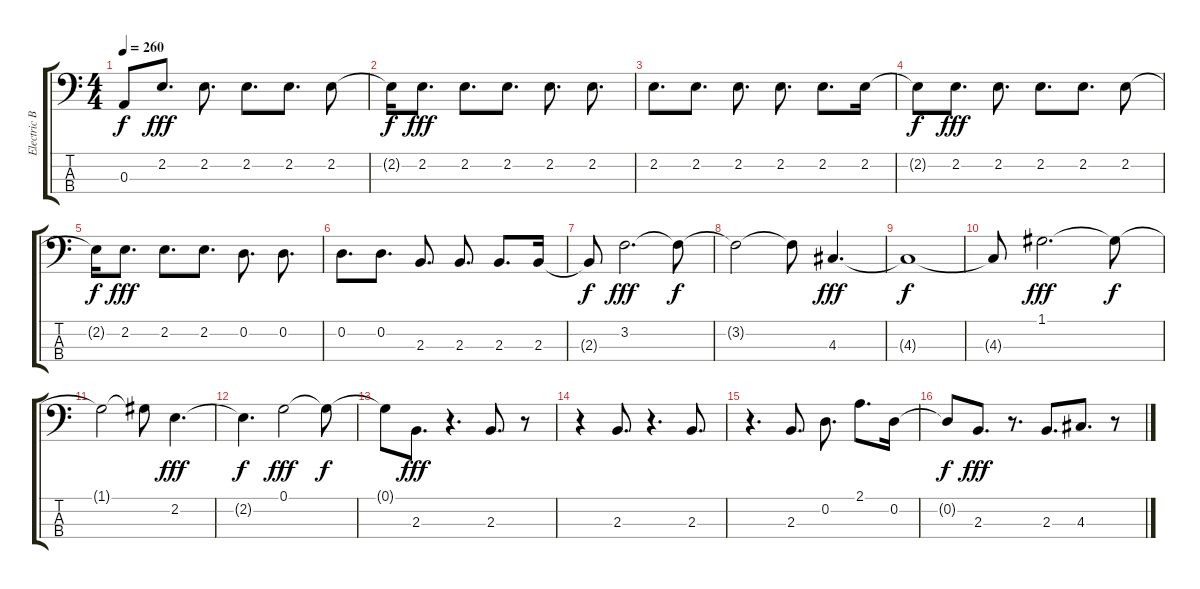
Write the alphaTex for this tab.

\track ("Electric Bass" "Electric B") {instrument electricbassfinger}
\staff {score tabs}
\tuning (G2 D2 A1 E1) {hide}
\ts (4 4)
\tempo 260
\clef f4
\ks c
0.3{t}.8{dy f} 2.2.8{d dy fff} 2.2.8{d} 2.2.8{d} 2.2.8{d} 2.2.8 |
2.2{t}.16{dy f} 2.2.8{d dy fff} 2.2.8{d} 2.2.8{d} 2.2.8{d} 2.2.8{d} |
2.2.8{d} 2.2.8{d} 2.2.8{d} 2.2.8{d} 2.2.8{d} 2.2.16 |
2.2{t}.8{dy f} 2.2.8{d dy fff} 2.2.8{d} 2.2.8{d} 2.2.8{d} 2.2.8 |
2.2{t}.16{dy f} 2.2.8{d dy fff} 2.2.8{d} 2.2.8{d} 0.2.8{d} 0.2.8{d} |
0.2.8{d} 0.2.8{d} 2.3.8{d} 2.3.8{d} 2.3.8{d} 2.3.16 |
2.3{t}.8{dy f} 3.2.2{d dy fff} 3.2{t}.8{dy f} |
3.2{t}.2 3.2{t}.8 4.3.4{d dy fff} |
4.3{t}.1{dy f} |
4.3{t}.8 1.1.2{d dy fff} 1.1{t}.8{dy f} |
1.1{t}.2 1.1{t}.8 2.2.4{d dy fff} |
2.2{t}.4{d dy f} 0.1.2{dy fff} 0.1{t}.8{dy f} |
0.1{t}.8 2.3.8{d dy fff} r.4{d} 2.3.8{d} r.8 |
r.4 2.3.8{d} r.4{d} 2.3.8{d} |
r.4{d} 2.3.8{d} 0.2.8{d} 2.1.8{d} 0.2.16 |
0.2{t}.8{dy f} 2.3.8{d dy fff} r.8{d} 2.3.8{d} 4.3.8{d} r.8
